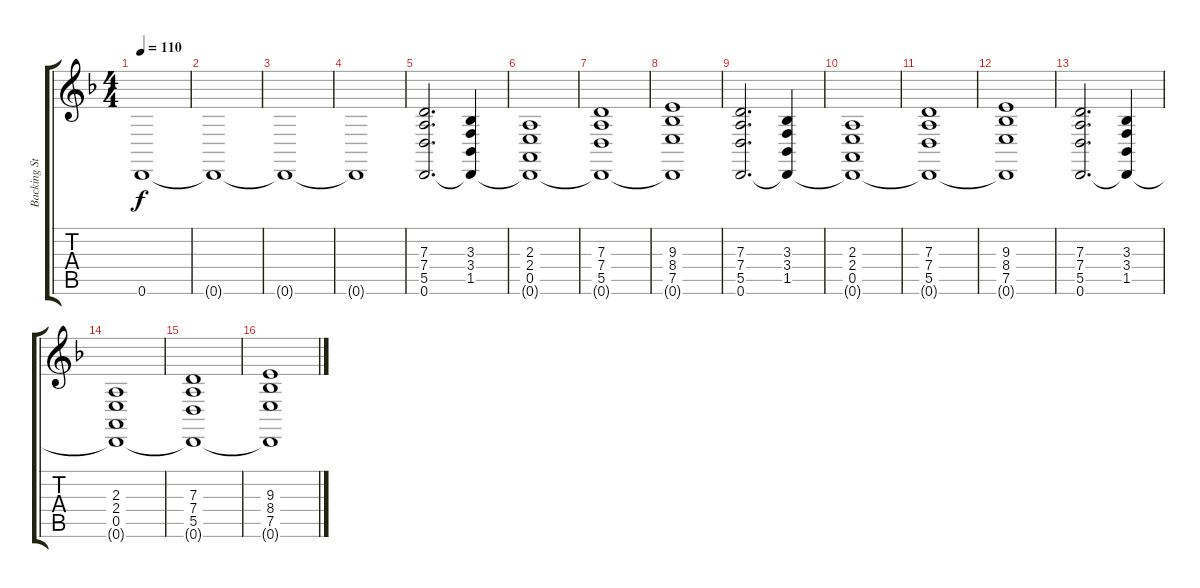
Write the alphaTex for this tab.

\track ("Backing Strings" "Backing St") {instrument stringensemble2}
\staff {score tabs}
\tuning (E4 B3 G3 D3 A2 D2) {hide}
\ts (4 4)
\tempo 110
\clef g2
\ks dminor
0.6.1{dy f instrument brasssection} |
0.6{t}.1 |
0.6{t}.1 |
0.6{t}.1 |
(7.3 7.4 5.5 0.6).2{d} (3.3 3.4 1.5 0.6{t}).4 |
(2.3 2.4 0.5 0.6{t}).1 |
(7.3 7.4 5.5 0.6{t}).1 |
(9.3 8.4 7.5 0.6{t}).1 |
(7.3 7.4 5.5 0.6).2{d} (3.3 3.4 1.5 0.6{t}).4 |
(2.3 2.4 0.5 0.6{t}).1 |
(7.3 7.4 5.5 0.6{t}).1 |
(9.3 8.4 7.5 0.6{t}).1 |
(7.3 7.4 5.5 0.6).2{d} (3.3 3.4 1.5 0.6{t}).4 |
(2.3 2.4 0.5 0.6{t}).1 |
(7.3 7.4 5.5 0.6{t}).1 |
(9.3 8.4 7.5 0.6{t}).1
